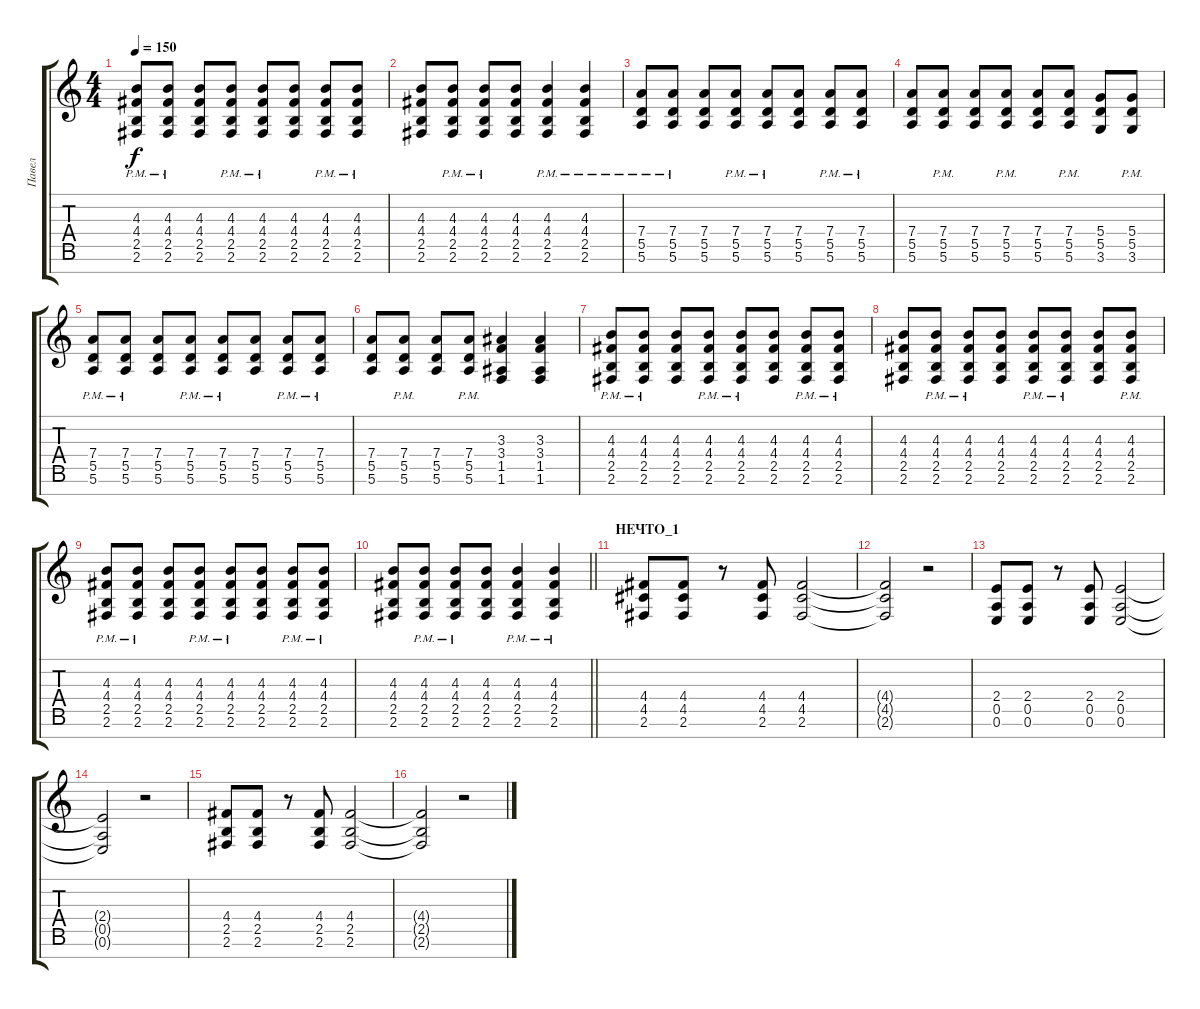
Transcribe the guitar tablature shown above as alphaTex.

\track ("Павел" "Павел") {instrument distortionguitar}
\staff {score tabs}
\tuning (E4 B3 G3 D3 A2 E2 B1) {hide}
\ts (4 4)
\tempo 150
\clef g2
\ks c
(4.3{pm} 4.4{pm} 2.5{pm} 2.6{pm}).8{dy f} (4.3{pm} 4.4{pm} 2.5{pm} 2.6{pm}).8 (4.3 4.4 2.5 2.6).8 (4.3{pm} 4.4{pm} 2.5{pm} 2.6{pm}).8 (4.3{pm} 4.4{pm} 2.5{pm} 2.6{pm}).8 (4.3 4.4 2.5 2.6).8 (4.3{pm} 4.4{pm} 2.5{pm} 2.6{pm}).8 (4.3{pm} 4.4{pm} 2.5{pm} 2.6{pm}).8 |
(4.3 4.4 2.5 2.6).8 (4.3{pm} 4.4{pm} 2.5{pm} 2.6{pm}).8 (4.3{pm} 4.4{pm} 2.5{pm} 2.6{pm}).8 (4.3 4.4 2.5 2.6).8 (4.3{pm} 4.4{pm} 2.5{pm} 2.6{pm}).4 (4.3{pm} 4.4{pm} 2.5{pm} 2.6{pm}).4 |
(7.4{pm} 5.5{pm} 5.6{pm}).8 (7.4{pm} 5.5{pm} 5.6{pm}).8 (7.4 5.5 5.6).8 (7.4{pm} 5.5{pm} 5.6{pm}).8 (7.4{pm} 5.5{pm} 5.6{pm}).8 (7.4 5.5 5.6).8 (7.4{pm} 5.5{pm} 5.6{pm}).8 (7.4{pm} 5.5{pm} 5.6{pm}).8 |
(7.4 5.5 5.6).8 (7.4{pm} 5.5{pm} 5.6{pm}).8 (7.4 5.5 5.6).8 (7.4{pm} 5.5{pm} 5.6{pm}).8 (7.4 5.5 5.6).8 (7.4{pm} 5.5{pm} 5.6{pm}).8 (5.4 5.5 3.6).8 (5.4{pm} 5.5{pm} 3.6{pm}).8 |
(7.4{pm} 5.5{pm} 5.6{pm}).8 (7.4{pm} 5.5{pm} 5.6{pm}).8 (7.4 5.5 5.6).8 (7.4{pm} 5.5{pm} 5.6{pm}).8 (7.4{pm} 5.5{pm} 5.6{pm}).8 (7.4 5.5 5.6).8 (7.4{pm} 5.5{pm} 5.6{pm}).8 (7.4{pm} 5.5{pm} 5.6{pm}).8 |
(7.4 5.5 5.6).8 (7.4{pm} 5.5{pm} 5.6{pm}).8 (7.4 5.5 5.6).8 (7.4{pm} 5.5{pm} 5.6{pm}).8 (3.3 3.4 1.5 1.6).4 (3.3 3.4 1.5 1.6).4 |
(4.3{pm} 4.4{pm} 2.5{pm} 2.6{pm}).8 (4.3{pm} 4.4{pm} 2.5{pm} 2.6{pm}).8 (4.3 4.4 2.5 2.6).8 (4.3{pm} 4.4{pm} 2.5{pm} 2.6{pm}).8 (4.3{pm} 4.4{pm} 2.5{pm} 2.6{pm}).8 (4.3 4.4 2.5 2.6).8 (4.3{pm} 4.4{pm} 2.5{pm} 2.6{pm}).8 (4.3{pm} 4.4{pm} 2.5{pm} 2.6{pm}).8 |
(4.3 4.4 2.5 2.6).8 (4.3{pm} 4.4{pm} 2.5{pm} 2.6{pm}).8 (4.3{pm} 4.4{pm} 2.5{pm} 2.6{pm}).8 (4.3 4.4 2.5 2.6).8 (4.3{pm} 4.4{pm} 2.5{pm} 2.6{pm}).8 (4.3{pm} 4.4{pm} 2.5{pm} 2.6{pm}).8 (4.3 4.4 2.5 2.6).8 (4.3{pm} 4.4{pm} 2.5{pm} 2.6{pm}).8 |
(4.3{pm} 4.4{pm} 2.5{pm} 2.6{pm}).8 (4.3{pm} 4.4{pm} 2.5{pm} 2.6{pm}).8 (4.3 4.4 2.5 2.6).8 (4.3{pm} 4.4{pm} 2.5{pm} 2.6{pm}).8 (4.3{pm} 4.4{pm} 2.5{pm} 2.6{pm}).8 (4.3 4.4 2.5 2.6).8 (4.3{pm} 4.4{pm} 2.5{pm} 2.6{pm}).8 (4.3{pm} 4.4{pm} 2.5{pm} 2.6{pm}).8 |
\barLineRight lightlight
(4.3 4.4 2.5 2.6).8 (4.3{pm} 4.4{pm} 2.5{pm} 2.6{pm}).8 (4.3{pm} 4.4{pm} 2.5{pm} 2.6{pm}).8 (4.3 4.4 2.5 2.6).8 (4.3{pm} 4.4{pm} 2.5{pm} 2.6{pm}).4 (4.3{pm} 4.4{pm} 2.5{pm} 2.6{pm}).4 |
\section ("" "НЕЧТО_1")
(4.4 4.5 2.6).8 (4.4 4.5 2.6).8 r.8 (4.4 4.5 2.6).8 (4.4 4.5 2.6).2 |
(4.4{t} 4.5{t} 2.6{t}).2 r.2 |
(2.4 0.5 0.6).8 (2.4 0.5 0.6).8 r.8 (2.4 0.5 0.6).8 (2.4 0.5 0.6).2 |
(2.4{t} 0.5{t} 0.6{t}).2 r.2 |
(4.4 2.5 2.6).8 (4.4 2.5 2.6).8 r.8 (4.4 2.5 2.6).8 (4.4 2.5 2.6).2 |
(4.4{t} 2.5{t} 2.6{t}).2 r.2
